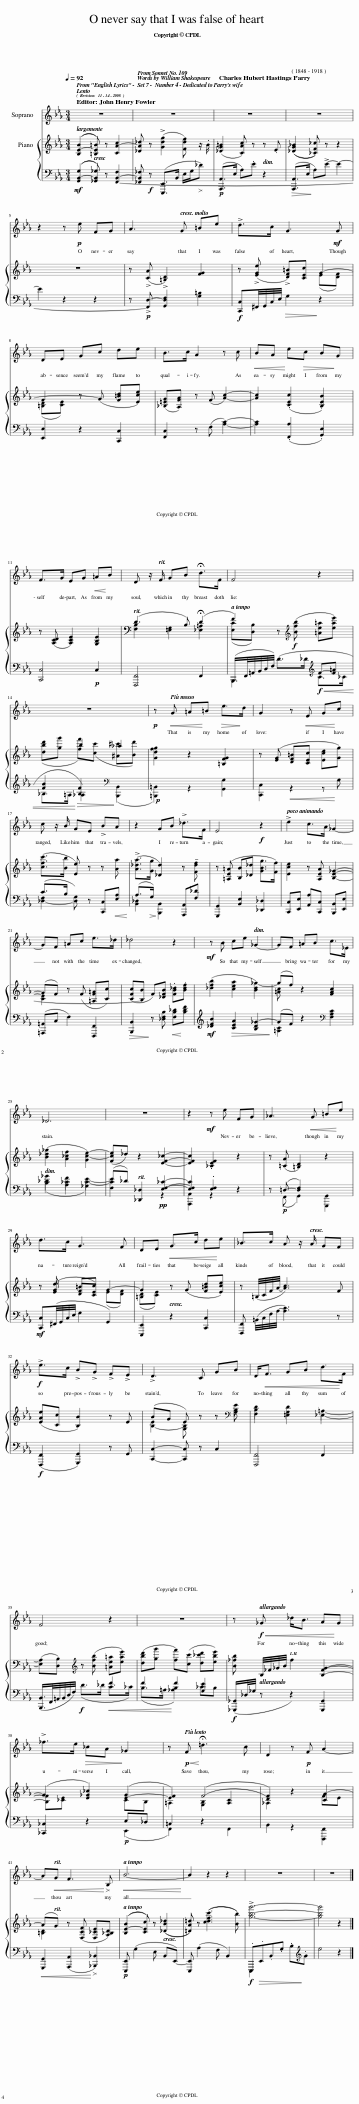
X:1
%%score 1 { ( 2 3 ) ( 4 5 ) }
L:1/8
Q:1/4=92
M:3/4
I:linebreak $
K:Eb
V:1 treble
V:2 treble
V:3 treble
V:4 bass
V:5 bass
V:1
 z6 | z6 | z6 | z6 |$ z2 z!p! e FG | %5
 A3 G =Be | !>!d>c G3!mf! G |$ DE Gc de | B>c A2 z c |!<(! BA!<)! e!>(!c B!>)!G |$ %10
 F>G EG!<(! =A!<)!B | D z/ F/ GB !fermata!d>F | F4 z2 |$ z6 |!p! z!<(! G =A!<)!=B!>(! e>!>)!d | %15
 G2 z!<(! E G!<)!c |$ c z/ B/ GE !>!BA | z2 GB !>!_d>F | E4!f! z2 | !>!e2 c>A _G2- |$ %20
 GF =Ac e>_d | _d4 z2 |!mf! z B ce _G2- | GF =AB c>_E |$ _D6 | %25
 z6 | z2!mf! z e FG | _A3!<(! G =B!<)!e |$ d>c G3 F | DE!<(! G>c d!<)!e | %30
 _B>c A z/ A/ GF |$!f! !>!e>c !>!B!>!G !>!F!>!E | !>!D3 C GB | D<!<(!F GB d>!<)!F |$ F4 z2 | %35
 z6 | z!f!!<(! _G _d<B A!<)!G |$ !>!_f>e!>(! _cA!>)! _G2 | z!p!!<(! F!<)! !fermata!=d3 c | D2 z!p! F A2- |$ %40
 A!<(!G F3!<)!!>)!!>(! B, |!<(! B6-!<)! | B2 z2 z2 | z6 | z6 |] %45
V:2
 (([B,E-B]2 [=B,E=B])) z [CA-c]2 | [_DA_d] z (!>![Gdg]2 [Fdf]) z/ .B/ | ([_DG=B]2 [CAc]) z z .E | (([_DG_B]2 [_CF_c])) z z2 |$ z6 | %5
 z (!>![CA] !>![=B,D]2) [FG]2 | z (!>![EGe] !>![DF=B])[CEc] G2- |$ F2 z (G [F=Bd][Ece]) | ([_B,=EG][A,FA]) z (F [Ac]2-) | [Ac]2 (.[CEc]2 .[B,EB]2) |$ %10
 z ([A,CD] [A,CE]2) [G,B,E]2 | (D3 B,) (!fermata!D2 | F2) z[K:treble]!f! ([Bfb] [=Ae=a][eae']) |$ x2 b2 _a2 | [Gdfg]2 z2 [=B,FG]2 | %15
 z ([EG] [DF=B][CEc] [Ece][Gg]) |$ ([cfc']>[Bb] [Ee]) z z [Aa] | (!>![A_da]>[Gg] [_Dd]2) z !tenuto![Fdf] | z ([=A,E=A] [B,B][_D_d] [GBg]>[Ff]) | [Ece]2 z [A,EA] [B,E_G]2- |$ %20
 (GF) z (F [=A,F=A][Cc]) | ([CFc][B,B] F)[_DFB] .[FB_d].[Bdf] | ([_dfb]2 [cea]2 [Bd_g-]2) | (gf) z2 [F=Ac]2 |$ ([B_d_g]2 [A_cf]2 [Gc-e-]2) | %25
 ([Fce]_d) z2 [EF_c]2- | [EFc]2 .[_CEF]2 z2 | z ([=CA] [=B,D]2) z2 |$ z d =Bc G2- | G2 z (G [F=Bd][Ece]) | %30
 z (=B,/4C/4F/4A/4- [Ac]3) F |$ ([EAe][Cc] [B,B]2) z E | (BG E) z z[K:bass] E | [B,D]2 D2 =A,2- |$ ([E,A,][D,B,])[K:treble] z ([Bfb] [=Ae=a][eae']) | %35
 ([dbd'][gg'] [ff'])([cc'] [d_c'd'][ebe']) | [B_fb] B,/4_F/4_G/4B/4 f2 [B,FG]2- |$ (G2 [E_G_c]2) ([E-G]2 | [EF]2) (F4 | [DF]2) z2 [CA-]2 |$ %40
 (AG) z ([F,CF] [F,_CE][A,_B,D]) | (([B,E-B]2 [CEc])) z (([_DB_d]2 | [=DA=d])) z (([cdfc']3 [Bb])) | !>![gbg']6- | [gbg']4 z2 |] %45
V:3
 x6 | x6 | x6 | x6 |$ x6 | %5
 x6 | x4 (E[DF]) |$ ([=B,D][CE]) x2 x2 | x6 | x6 |$ %10
 x6 | [F,B,]2 [=E,G,]2 [_E,=A,]2 | ([E,C][D,B,]) x[K:treble] x3 |$ ([dbd'][gg'] [ff'])([cc'] [^A^c'][Bd']) | x6 | %15
 x6 |$ x5 x | x6 | x6 | x6 |$ %20
 [CE]2 x2 x2 | x6 | x6 | [=Ac] x x2 x2 |$ x6 | %25
 x6 | x6 | x6 |$ x ([EG] [DF][CE]) (E[DF]) | ([=B,D][CE]) x2 x2 | %30
 x6 |$ x6 | [B,-E]2 [G,B,] x x[K:bass] [G,B,] | F,2 [=E,G,]2 _E,2- |$ x2[K:treble] x4 | %35
 x6 | x6 |$ [B,F][_CE] x2 CB, | =A,2 ([G,B,]2 [A,C]2 | _A,2) x2 FE |$ %40
 [=B,D]2 x2 x2 | x6 | x6 | x6 | x6 |] %45
V:4
!mf! (([G,,B,,-G,]2 [_G,,B,,_G,])) z [F,,-B,,-F,]2 | [_F,,B,,_F,]!f! z ([E,,,E,,]>B,, E,/G,/!>)!!>(!_D) |!p! ([A,,,A,,]>E, A,).E z2 |!>(! ([A,,,A,,]>E,!>)! A,)!>!E- E2- |$ E2 z2 z2 | %5
 z!p! !>![F,,D,-] [G,,D,F,]2 [G,=B,]2 |!f! [C,,C,]^F,,/4G,,/4C,/4E,/4!>(! G,2!>)! z2 |$ [E,,E,]2 z2 [C,,C,]2 | [F,,C,]2 z (F, [A,C]2-) | [A,C]2 (.[F,,A,]2 .[G,,E,]2) |$ %10
 [C,,C,]4!p! C,2 | [F,,,F,,]4 F,,2 | (B,,,/>F,,/=A,,/4B,,/4D,/4F,/4) D>_D[K:treble]!f!!<(! F-[F=A] |$ [FB]2!<)!!>(! [B,F]2!>)![K:bass] x2 |!p! x6 | %15
 x6 |$ (C>B, x) z [C,,C,]!<(![E,A,]!<)! | (A,>!>(!G,)!>)! x x x x | [G,,,G,,]2 [B,,E,]2 [_D,,_D,]2 | [C,,C,][E,,E,] [A,,A,][C,,C,] [B,,,B,,][E,,E,] |$ %20
 ([=A,,,=A,,]C, F,2) [F,,,F,,]2 |!>(! [B,,,B,,]2!>)! z [_D,F,B,]!<(! [F,B,_D]!<)![B,DF] |!mf! [_DFB]2!>(! [CEA]2 [B,D_G-]2!>)! | (GF) z2[K:bass] [F,=A,C]2 |$ (_G2 F2 E2-) | %25
 (E_D) x2!pp! [E,F,_C]2- | [E,F,C]2 .[E,F,]2 z2 | z!p! (=D,- [D,F,]2) x2 |$!mf! [C,,C,](^F,,/4G,,/4C,/4E,/4 G,2 G,,2) | [E,,,E,,]2 z2 [C,,C,]2 | %30
 [F,,,F,,] (=B,,/4C,/4F,/4A,/4- [A,C]3) z |$!f! ([F,,,F,,]2 [G,,,G,,]2) z G,, | [C,,C,]2- [C,,C,] z C,2 | [F,,,F,,]4 F,,2 |$ ([B,,,B,,]/>F,,/=A,,/4B,,/4D,/4F,/4)!f! (D>_D!<(! C>_C) | %35
 F2!<)! F2 [G,E]2 |!f! ([_G,,,_G,,]/_D,/4_G,/4 z z2) [G,,,G,,]2 |$ [_C,,_C,]2 z2!p! E,_D, | =C,2 z2 x2 | x6 |$ %40
!<(! [G,,,G,,]2 ([A,,,A,,]2!<)!!>)!!>(! [_B,,,_B,,]2) |!p! [E,,,E,,] (G,2 E, B,,E,,-) | [E,,,E,,] (A,2 F, B,,2) |!f! .E,,,!>(!.E,,.B,,.G, .B,!>)![K:treble].G | e4 z2 |] %45
V:5
 x6 | x6 | x6 | x6 |$ x6 | %5
 x6 | x6 |$ x6 | x6 | x6 |$ %10
 x6 | x6 | B,,,3 x[K:treble] C>_C |$ _B,>=A, _A,2[K:bass] ([B,,,B,,]2 | [=B,,,=B,,]2) z2 [G,,G,]2 | %15
 [C,,C,]2!<(! z2 z!<)! G, |$ [_D,-F,]2 [D,G,] x x x | [B,,_D,]2 [B,,,B,,]2 [A,,,A,,][F,_D] | x6 | x6 |$ %20
 x6 | x6 | x6 | [=A,C]2 x2[K:bass] x2 |$ [B,_D]2 [A,_C]2 [_G,C-]2 | %25
 [F,C]2 [_D,,_D,]2 z2 | [A,,,A,,]2 z2 x2 | x (F,, G,,2) [G,,,G,,]2 |$ x6 | x6 | %30
 x6 |$ x6 | x6 | x6 |$ x4 F2 | %35
 (B,>=A, [_A,B,]2) _CB, | x6 |$ x2 x2 (E,,2 | F,,2) x2 F,,2 | B,,2 z2 [F,,,F,,]2 |$ %40
 x6 | x6 | x6 | E,,,2 x2 x2[K:treble] | x6 |] %45
